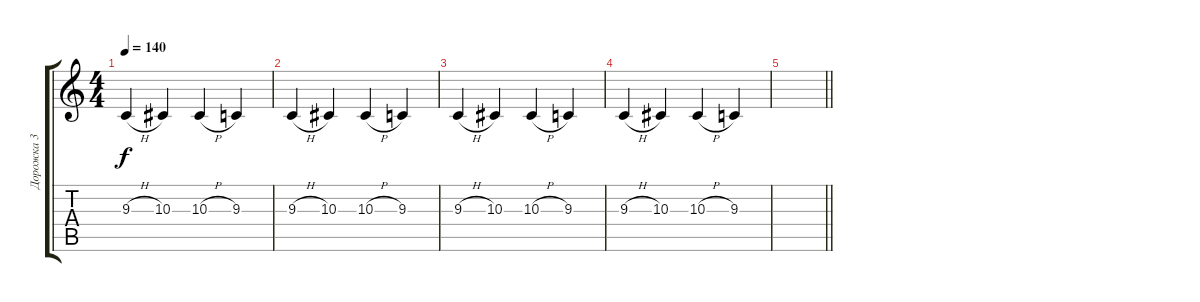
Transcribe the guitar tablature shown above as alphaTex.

\track ("Дорожка 3" "Дорожка 3") {instrument fx4atmosphere}
\staff {score tabs}
\tuning (C4 G3 Eb3 Bb2 F2 C2) {hide}
\ts (4 4)
\tempo 140
\clef g2
\ks c
9.3{h}.4{dy f} 10.3.4 10.3{h}.4 9.3.4 |
9.3{h}.4 10.3.4 10.3{h}.4 9.3.4 |
9.3{h}.4 10.3.4 10.3{h}.4 9.3.4 |
9.3{h}.4 10.3.4 10.3{h}.4 9.3.4 |
\barLineRight lightlight
